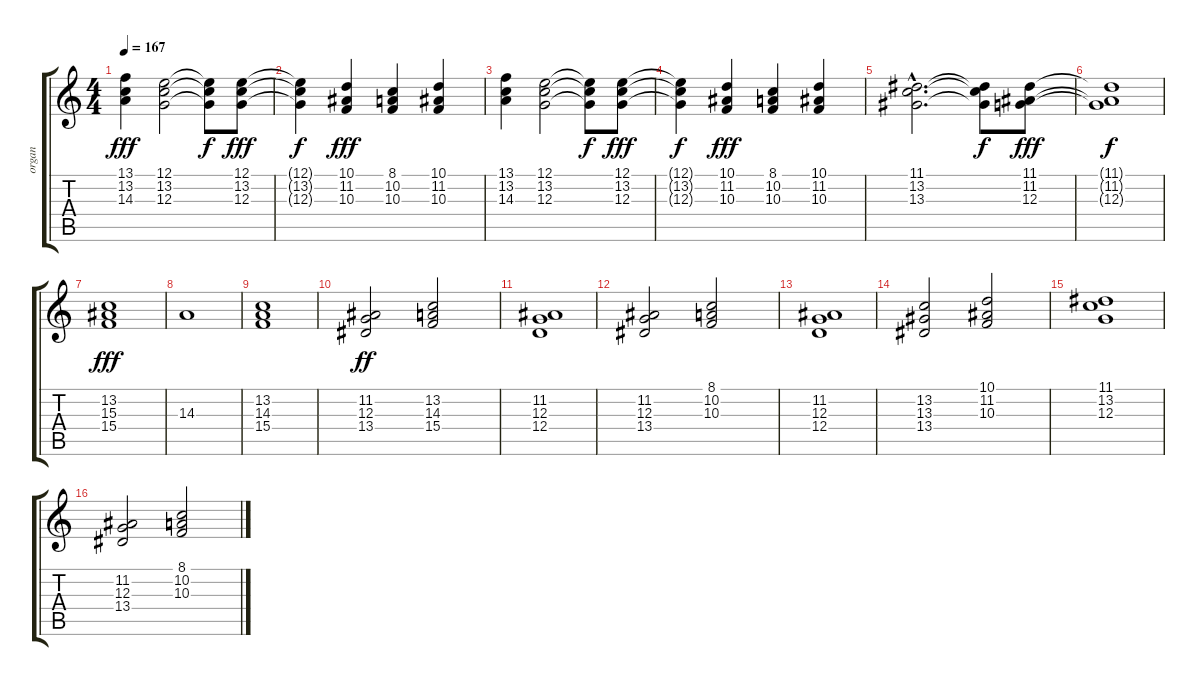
\track ("organ" "organ") {instrument percussiveorgan}
\staff {score tabs}
\tuning (E4 B3 G3 D3 A2 E2) {hide}
\ts (4 4)
\tempo 167
\clef g2
\ks c
(13.1 13.2 14.3).4{dy fff} (12.1 13.2 12.3).2 (12.1{t} 13.2{t} 12.3{t}).8{dy f} (12.1 13.2 12.3).8{dy fff} |
(12.1{t} 13.2{t} 12.3{t}).4{dy f} (10.1 11.2 10.3).4{dy fff} (8.1 10.2 10.3).4 (10.1 11.2 10.3).4 |
(13.1 13.2 14.3).4 (12.1 13.2 12.3).2 (12.1{t} 13.2{t} 12.3{t}).8{dy f} (12.1 13.2 12.3).8{dy fff} |
(12.1{t} 13.2{t} 12.3{t}).4{dy f} (10.1 11.2 10.3).4{dy fff} (8.1 10.2 10.3).4 (10.1 11.2 10.3).4 |
(11.1{hac} 13.2{hac} 13.3{hac}).2{d} (11.1{t} 13.2{t} 13.3{t}).8{dy f} (11.1 11.2 12.3).8{dy fff} |
(11.1{t} 11.2{t} 12.3{t}).1{dy f} |
(13.2 15.3 15.4).1{dy fff} |
14.3.1 |
(13.2 14.3 15.4).1 |
(11.2 12.3 13.4).2{dy ff} (13.2 14.3 15.4).2 |
(11.2 12.3 12.4).1 |
(11.2 12.3 13.4).2 (8.1 10.2 10.3).2 |
(11.2 12.3 12.4).1 |
(13.2 13.3 13.4).2 (10.1 11.2 10.3).2 |
(11.1 13.2 12.3).1 |
(11.2 12.3 13.4).2 (8.1 10.2 10.3).2
